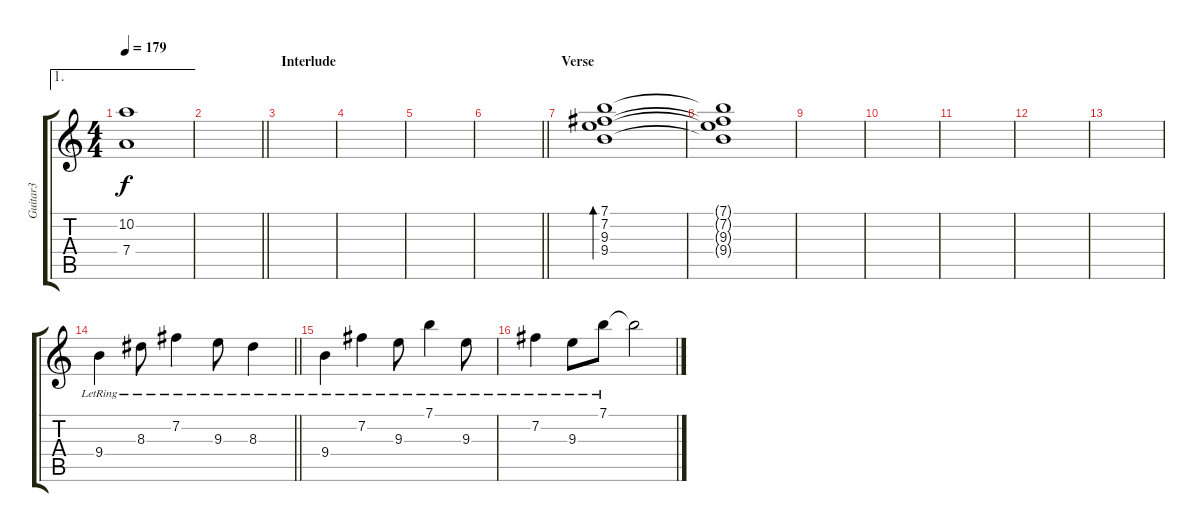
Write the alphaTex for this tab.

\track ("Guitar3" "Guitar3") {instrument electricguitarclean}
\staff {score tabs}
\tuning (E4 B3 G3 D3 A2 E2) {hide}
\ae 1
\ts (4 4)
\tempo 179
\clef g2
\ks c
(10.2 7.4).1{dy f} |
\barLineRight lightlight
|
\section ("" "Interlude")
|
|
|
\barLineRight lightlight
|
\section ("" "Verse")
(7.1 7.2 9.3 9.4).1{bd 480 instrument electricguitarclean} |
(7.1{t} 7.2{t} 9.3{t} 9.4{t}).1 |
|
|
|
|
|
\barLineRight lightlight
9.4{lr}.4 8.3{lr}.8 7.2{lr}.4 9.3{lr}.8 8.3{lr}.4 |
9.4{lr}.4 7.2{lr}.4 9.3{lr}.8 7.1{lr}.4 9.3{lr}.8 |
7.2{lr}.4 9.3{lr}.8 7.1{lr}.8 7.1{t}.2
